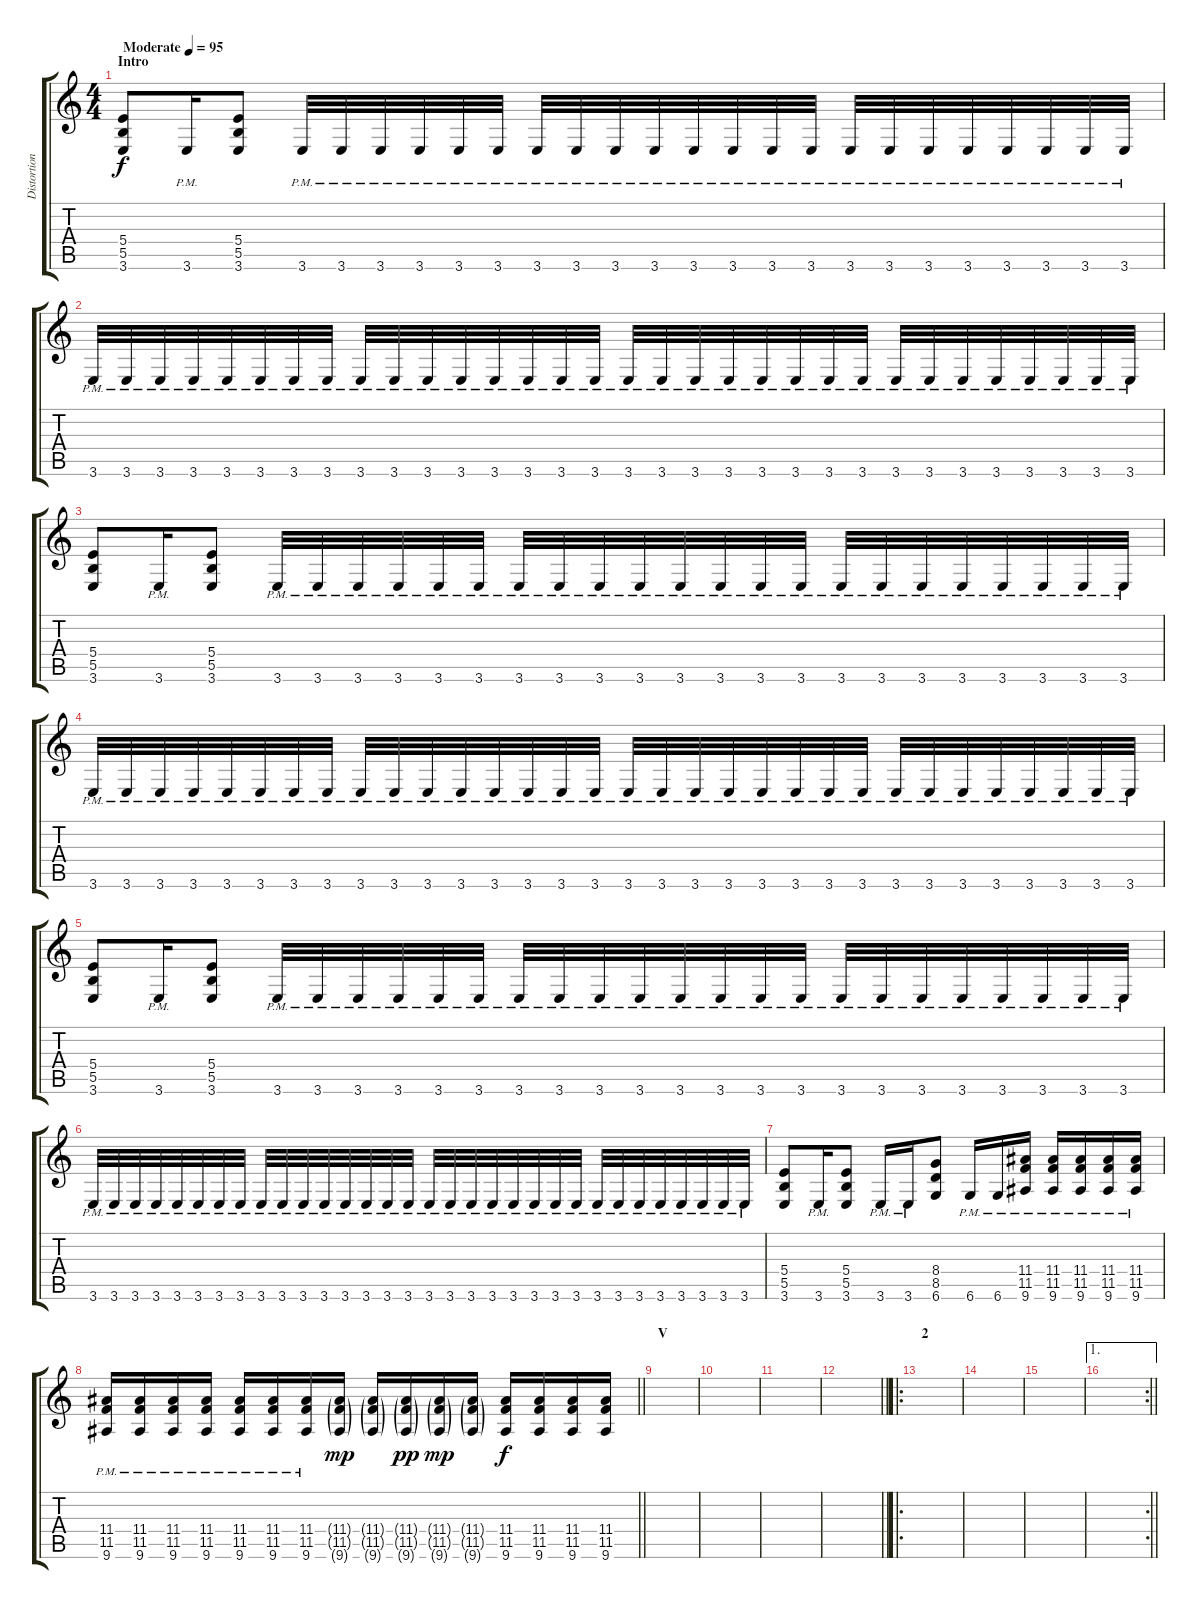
\track ("Distortion Guitar" "Distortion") {instrument distortionguitar}
\staff {score tabs}
\tuning (Db4 Ab3 E3 B2 Gb2 Db2) {hide}
\ts (4 4)
\section ("" "Intro")
\tempo (95 "Moderate")
\clef g2
\ks c
(5.4 5.5 3.6).8{dy f instrument distortionguitar} 3.6{pm}.16 (5.4 5.5 3.6).8 3.6{pm}.32 3.6{pm}.32 3.6{pm}.32 3.6{pm}.32 3.6{pm}.32 3.6{pm}.32 3.6{pm}.32 3.6{pm}.32 3.6{pm}.32 3.6{pm}.32 3.6{pm}.32 3.6{pm}.32 3.6{pm}.32 3.6{pm}.32 3.6{pm}.32 3.6{pm}.32 3.6{pm}.32 3.6{pm}.32 3.6{pm}.32 3.6{pm}.32 3.6{pm}.32 3.6{pm}.32 |
3.6{pm}.32 3.6{pm}.32 3.6{pm}.32 3.6{pm}.32 3.6{pm}.32 3.6{pm}.32 3.6{pm}.32 3.6{pm}.32 3.6{pm}.32 3.6{pm}.32 3.6{pm}.32 3.6{pm}.32 3.6{pm}.32 3.6{pm}.32 3.6{pm}.32 3.6{pm}.32 3.6{pm}.32 3.6{pm}.32 3.6{pm}.32 3.6{pm}.32 3.6{pm}.32 3.6{pm}.32 3.6{pm}.32 3.6{pm}.32 3.6{pm}.32 3.6{pm}.32 3.6{pm}.32 3.6{pm}.32 3.6{pm}.32 3.6{pm}.32 3.6{pm}.32 3.6{pm}.32 |
(5.4 5.5 3.6).8 3.6{pm}.16 (5.4 5.5 3.6).8 3.6{pm}.32 3.6{pm}.32 3.6{pm}.32 3.6{pm}.32 3.6{pm}.32 3.6{pm}.32 3.6{pm}.32 3.6{pm}.32 3.6{pm}.32 3.6{pm}.32 3.6{pm}.32 3.6{pm}.32 3.6{pm}.32 3.6{pm}.32 3.6{pm}.32 3.6{pm}.32 3.6{pm}.32 3.6{pm}.32 3.6{pm}.32 3.6{pm}.32 3.6{pm}.32 3.6{pm}.32 |
3.6{pm}.32 3.6{pm}.32 3.6{pm}.32 3.6{pm}.32 3.6{pm}.32 3.6{pm}.32 3.6{pm}.32 3.6{pm}.32 3.6{pm}.32 3.6{pm}.32 3.6{pm}.32 3.6{pm}.32 3.6{pm}.32 3.6{pm}.32 3.6{pm}.32 3.6{pm}.32 3.6{pm}.32 3.6{pm}.32 3.6{pm}.32 3.6{pm}.32 3.6{pm}.32 3.6{pm}.32 3.6{pm}.32 3.6{pm}.32 3.6{pm}.32 3.6{pm}.32 3.6{pm}.32 3.6{pm}.32 3.6{pm}.32 3.6{pm}.32 3.6{pm}.32 3.6{pm}.32 |
(5.4 5.5 3.6).8 3.6{pm}.16 (5.4 5.5 3.6).8 3.6{pm}.32 3.6{pm}.32 3.6{pm}.32 3.6{pm}.32 3.6{pm}.32 3.6{pm}.32 3.6{pm}.32 3.6{pm}.32 3.6{pm}.32 3.6{pm}.32 3.6{pm}.32 3.6{pm}.32 3.6{pm}.32 3.6{pm}.32 3.6{pm}.32 3.6{pm}.32 3.6{pm}.32 3.6{pm}.32 3.6{pm}.32 3.6{pm}.32 3.6{pm}.32 3.6{pm}.32 |
3.6{pm}.32 3.6{pm}.32 3.6{pm}.32 3.6{pm}.32 3.6{pm}.32 3.6{pm}.32 3.6{pm}.32 3.6{pm}.32 3.6{pm}.32 3.6{pm}.32 3.6{pm}.32 3.6{pm}.32 3.6{pm}.32 3.6{pm}.32 3.6{pm}.32 3.6{pm}.32 3.6{pm}.32 3.6{pm}.32 3.6{pm}.32 3.6{pm}.32 3.6{pm}.32 3.6{pm}.32 3.6{pm}.32 3.6{pm}.32 3.6{pm}.32 3.6{pm}.32 3.6{pm}.32 3.6{pm}.32 3.6{pm}.32 3.6{pm}.32 3.6{pm}.32 3.6{pm}.32 |
(5.4 5.5 3.6).8 3.6{pm}.16 (5.4 5.5 3.6).8 3.6{pm}.16 3.6{pm}.16 (8.4 8.5 6.6).8 6.6{pm}.16 6.6{pm}.16 (11.4{pm} 11.5{pm} 9.6{pm}).16 (11.4{pm} 11.5{pm} 9.6{pm}).16 (11.4{pm} 11.5{pm} 9.6{pm}).16 (11.4{pm} 11.5{pm} 9.6{pm}).16 (11.4{pm} 11.5{pm} 9.6{pm}).16 |
\barLineRight lightlight
(11.4{pm} 11.5{pm} 9.6{pm}).16 (11.4{pm} 11.5{pm} 9.6{pm}).16 (11.4{pm} 11.5{pm} 9.6{pm}).16 (11.4{pm} 11.5{pm} 9.6{pm}).16 (11.4{pm} 11.5{pm} 9.6{pm}).16 (11.4{pm} 11.5{pm} 9.6{pm}).16 (11.4{pm} 11.5{pm} 9.6{pm}).16 (11.4{g} 11.5{g} 9.6{g}).16{dy mp} (11.4{g} 11.5{g} 9.6{g}).16 (11.4{g} 11.5{g} 9.6{g}).16{dy pp} (11.4{g} 11.5{g} 9.6{g}).16{dy mp} (11.4{g} 11.5{g} 9.6{g}).16 (11.4 11.5 9.6).16{dy f} (11.4 11.5 9.6).16 (11.4 11.5 9.6).16 (11.4 11.5 9.6).16 |
\section ("" "V")
|
|
|
\barLineRight lightlight
|
\ro
\section ("" "2")
|
|
|
\ae 1
\rc 2
\barLineRight lightlight
